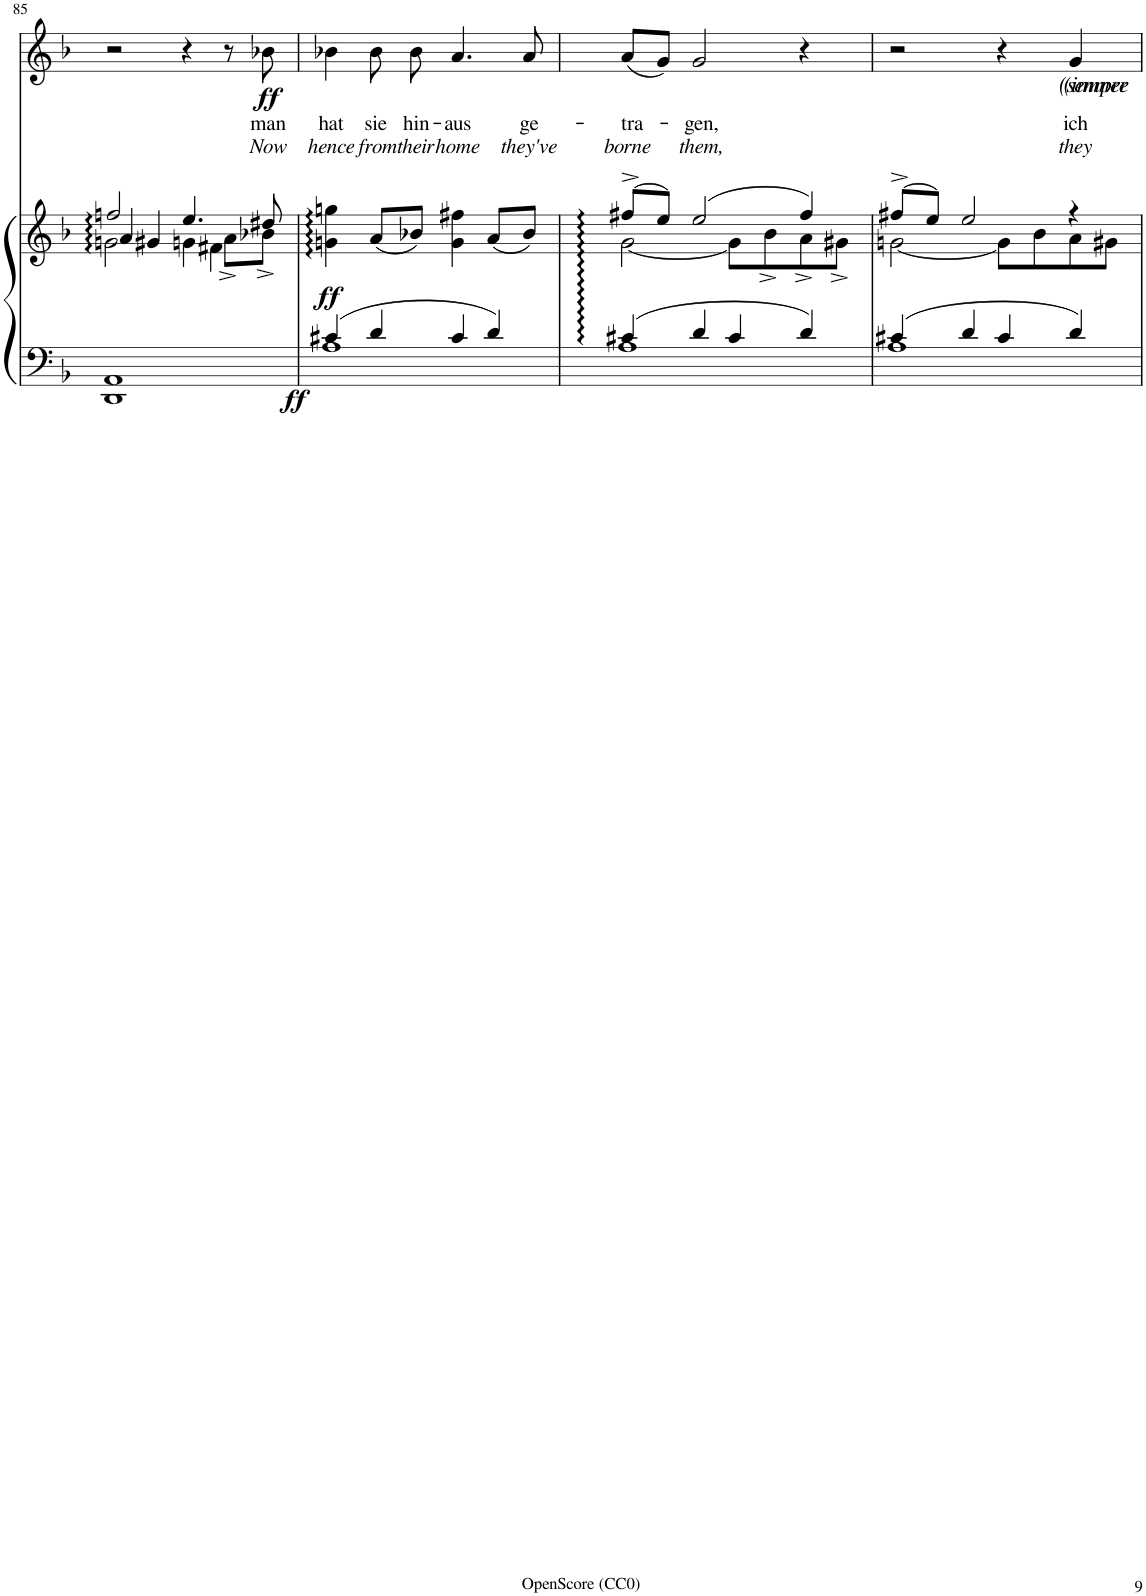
**kern	**kern	**dynam	**kern	**text	**text	**dynam
*part2	*part2	*part2	*part1	*part1	*part1	*part1
*staff3	*staff2	*staff2/3	*staff1	*staff1	*staff1	*staff1
*I"Piano	*	*	*I"Gesang Voice	*	*	*
*I'Pno	*	*	*	*	*	*
!!LO:PB:g=z
*clefF4	*clefG2	*	*clefG2	*	*	*
*k[b-]	*k[b-]	*	*k[b-]	*	*	*
*M4/4	*M4/4	*	*M4/4	*	*	*
=85	=85	=85	=85	=85	=85	=85
*	*^	*	*	*	*	*
*	*	*^	*	*	*	*	*
!	!	!	!	!LO:DY:b=2	!	!	!	!
1DD 1AA	2ffn/	2gn\	4a/	ff	2r	.	.	.
.	.	.	4g#X/	.	.	.	.	.
.	4.ee/	4ryy	4gn\	.	4r	.	.	.
.	.	8a^\L	4f#X\	.	8r	.	.	.
!	!	!	!	!	!	!LO:LY:b	!LO:LY:b	!LO:DY:b
.	8dd#X/	8b-X^\J	.	.	8b-X\	man	Now	ff
*	*	*v	*v	*	*	*	*	*
=86	=86	=86	=86	=86	=86	=86	=86
*^	*	*	*	*	*	*	*
!	!	!	!	!LO:DY:b	!	!LO:LY:b	!LO:LY:b	!
*	*	*v	*v	*	*	*	*	*
4c#X/	1A	4gn\ 4ggn\	ff	4b-X\	hat	hence	.
!	!	!	!	!	!LO:LY:b	!LO:LY:b	!
4d/	.	(8a/L	.	8b-\	sie	from	.
!	!	!	!	!	!LO:LY:b	!LO:LY:b	!
.	.	8b-X/J)	.	8b-\	hin-	their	.
!	!	!	!	!	!LO:LY:b	!LO:LY:b	!
4c#/	.	4g\ 4ff#X\	.	4.a/	-aus	home	.
4d/	.	(8a/L	.	.	.	.	.
!	!	!	!	!	!LO:LY:b	!LO:LY:b	!
.	.	8b-/J)	.	8a/	ge-	they've	.
=87	=87	=87	=87	=87	=87	=87	=87
*	*	*^	*	*	*	*	*
!	!	!	!	!	!	!LO:LY:b	!LO:LY:b	!
4c#X/	1A	(8ff#X^/L	[2g\	.	(8a/L	-tra-	borne	.
.	.	8ee/J)	.	.	8g/J)	.	.	.
!	!	!	!	!	!	!LO:LY:b	!LO:LY:b	!
4d/	.	(2ee/	.	.	2g/	-gen,	them,	.
4c#/	.	.	8g\L]	.	.	.	.	.
.	.	.	8b-^\	.	.	.	.	.
4d/	.	4ff#/)	8a^\	.	4r	.	.	.
.	.	.	8g#X^\J	.	.	.	.	.
=88	=88	=88	=88	=88	=88	=88	=88	=88
4c#X/	1A	(8ff#X^/L	[2gn\	.	2r	.	.	.
.	.	8ee/J)	.	.	.	.	.	.
4d/	.	2ee/	.	.	.	.	.	.
4c#/	.	.	8g\L]	.	4r	.	.	.
.	.	.	8b-\	.	.	.	.	.
!	!	!	!	!	!LO:TX:b:i:t=(immer	!	!	!
!	!	!	!	!	!LO:TX:b:i:t=(sempre	!	!	!
!	!	!	!	!	!	!LO:LY:b	!LO:LY:b	!
4d/	.	4r	8a\	.	4g/	ich	they	.
.	.	.	8g#X\J	.	.	.	.	.
*v	*v	*	*	*	*	*	*	*
*	*v	*v	*	*	*	*	*
=	=	=	=	=	=	=
*-	*-	*-	*-	*-	*-	*-
